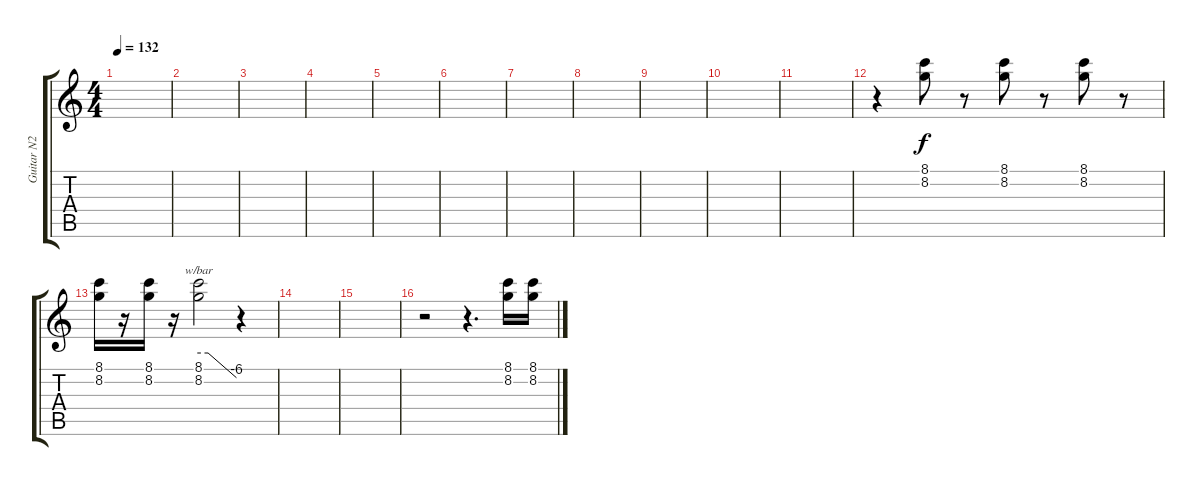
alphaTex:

\track ("Guitar N2" "Guitar N2") {instrument distortionguitar}
\staff {score tabs}
\tuning (E4 B3 G3 D3 A2 E2) {hide}
\ts (4 4)
\tempo 132
\clef g2
\ks c
|
|
|
|
|
|
|
|
|
|
|
r.4 (8.1 8.2).8 r.8 (8.1 8.2).8 r.8 (8.1 8.2).8 r.8 |
(8.1 8.2).16 r.16 (8.1 8.2).16 r.16 (8.1 8.2).2{tbe (custom default 0 0 15 0 60 -24)} r.4 |
|
|
r.2 r.4{d} (8.1 8.2).16 (8.1 8.2).16
